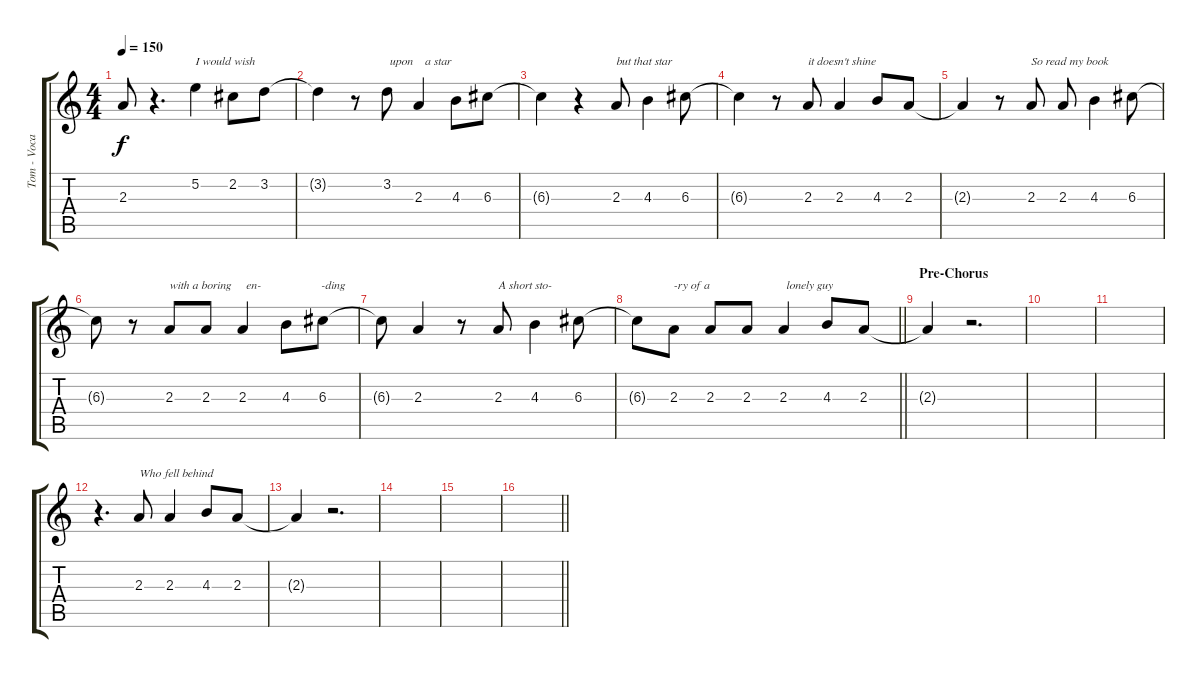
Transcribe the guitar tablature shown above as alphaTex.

\track ("Tom - Vocals" "Tom - Voca") {instrument overdrivenguitar}
\staff {score tabs}
\tuning (E4 B3 G3 D3 A2 E2) {hide}
\ts (4 4)
\tempo 150
\clef g2
\ks c
2.3{t}.8{dy f} r.4{d} 5.2.4{txt "I would wish"} 2.2.8 3.2.8 |
3.2{t}.4 r.8 3.2.8{txt " upon    a star"} 2.3.4 4.3.8 6.3.8 |
6.3{t}.4 r.4 2.3.8{txt "but that star"} 4.3.4 6.3.8 |
6.3{t}.4 r.8 2.3.8{txt "it doesn't shine"} 2.3.4 4.3.8 2.3.8 |
2.3{t}.4 r.8 2.3.8{txt "So read my book"} 2.3.8 4.3.4 6.3.8 |
6.3{t}.8 r.8 2.3.8{txt "with a boring     en-                    -ding"} 2.3.8 2.3.4 4.3.8 6.3.8 |
6.3{t}.8 2.3.4 r.8 2.3.8{txt "A short sto-"} 4.3.4 6.3.8 |
\barLineRight lightlight
6.3{t}.8 2.3.8{txt "-ry of a "} 2.3.8 2.3.8 2.3.4{txt " lonely guy"} 4.3.8 2.3.8 |
\section ("" "Pre-Chorus")
2.3{t}.4 r.2{d} |
|
|
r.4{d} 2.3.8{txt "Who fell behind"} 2.3.4 4.3.8 2.3.8 |
2.3{t}.4 r.2{d} |
|
|
\barLineRight lightlight
